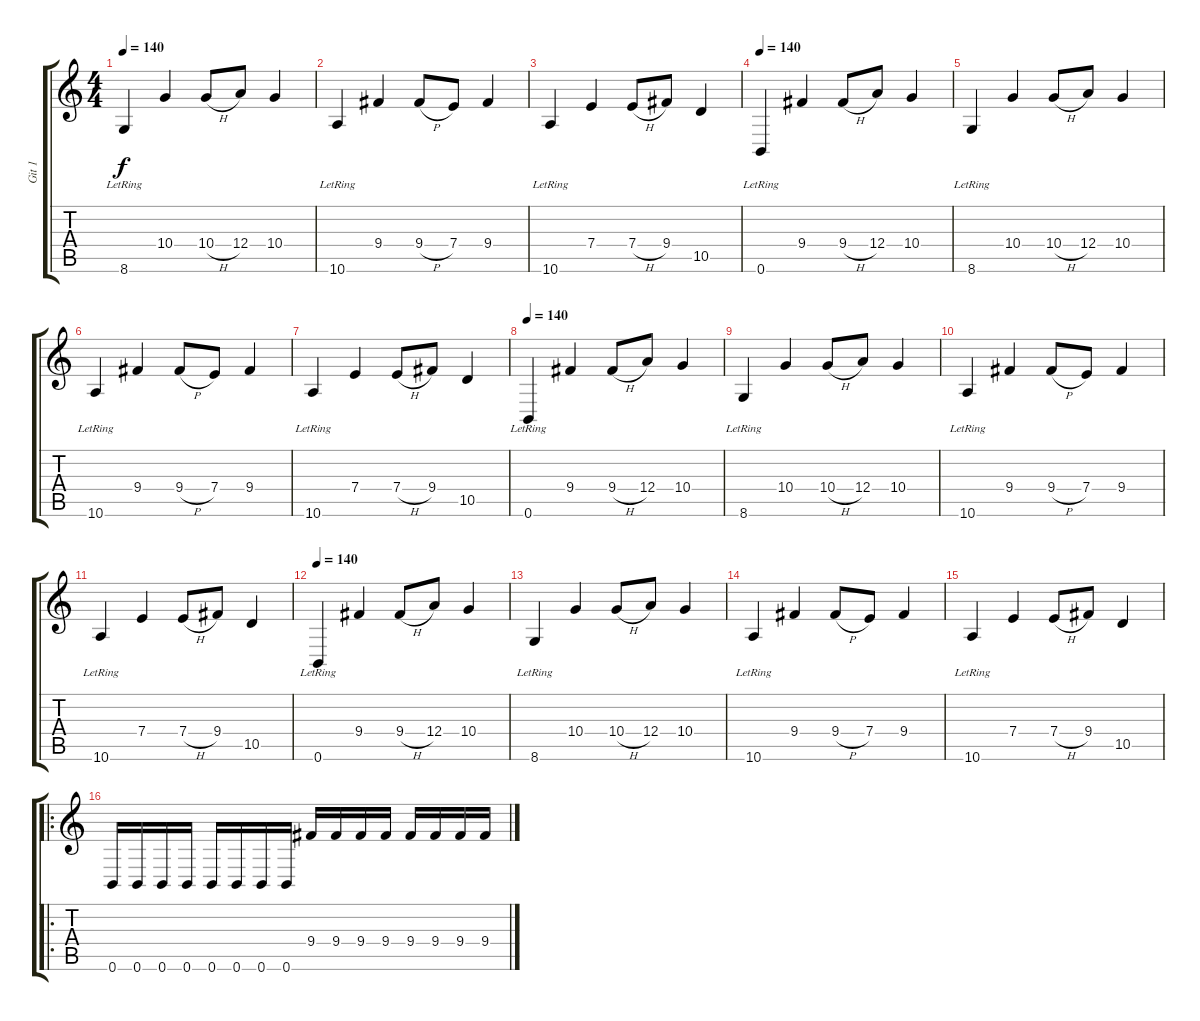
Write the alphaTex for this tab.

\track ("Git 1" "Git 1") {instrument distortionguitar}
\staff {score tabs}
\tuning (B3 Gb3 D3 A2 E2 B1) {hide}
\ts (4 4)
\tempo 140
\clef g2
\ks c
8.6{lr}.4{dy f} 10.4.4 10.4{h}.8 12.4.8 10.4.4 |
10.6{lr}.4 9.4.4 9.4{h}.8 7.4.8 9.4.4 |
10.6{lr}.4 7.4.4 7.4{h}.8 9.4.8 10.5.4 |
\tempo 140
0.6{lr}.4 9.4.4 9.4{h}.8 12.4.8 10.4.4 |
8.6{lr}.4 10.4.4 10.4{h}.8 12.4.8 10.4.4 |
10.6{lr}.4 9.4.4 9.4{h}.8 7.4.8 9.4.4 |
10.6{lr}.4 7.4.4 7.4{h}.8 9.4.8 10.5.4 |
\tempo 140
0.6{lr}.4 9.4.4 9.4{h}.8 12.4.8 10.4.4 |
8.6{lr}.4 10.4.4 10.4{h}.8 12.4.8 10.4.4 |
10.6{lr}.4 9.4.4 9.4{h}.8 7.4.8 9.4.4 |
10.6{lr}.4 7.4.4 7.4{h}.8 9.4.8 10.5.4 |
\tempo 140
0.6{lr}.4 9.4.4 9.4{h}.8 12.4.8 10.4.4 |
8.6{lr}.4 10.4.4 10.4{h}.8 12.4.8 10.4.4 |
10.6{lr}.4 9.4.4 9.4{h}.8 7.4.8 9.4.4 |
10.6{lr}.4 7.4.4 7.4{h}.8 9.4.8 10.5.4 |
\ro
0.6.16 0.6.16 0.6.16 0.6.16 0.6.16 0.6.16 0.6.16 0.6.16 9.4.16 9.4.16 9.4.16 9.4.16 9.4.16 9.4.16 9.4.16 9.4.16
